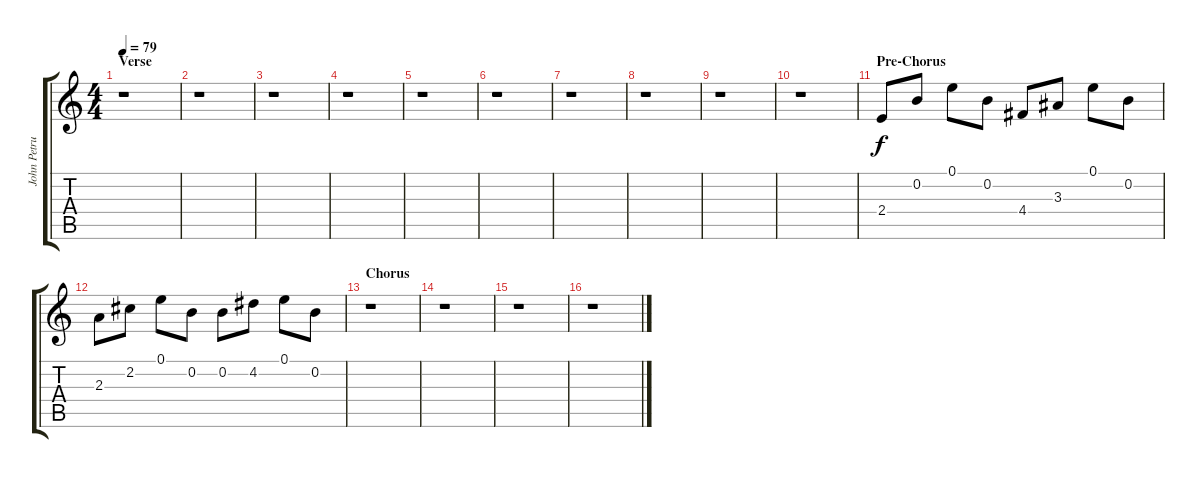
\track ("John Petrucci" "John Petru") {instrument acousticguitarsteel}
\staff {score tabs}
\tuning (E4 B3 G3 D3 A2 E2) {hide}
\ts (4 4)
\section ("" "Verse")
\tempo 79
\clef g2
\ks c
r.1{dy f} |
r.1 |
r.1 |
r.1 |
r.1 |
r.1 |
r.1 |
r.1 |
r.1 |
r.1 |
\section ("" "Pre-Chorus")
2.4.8{balance 13 instrument acousticguitarsteel} 0.2.8 0.1.8 0.2.8 4.4.8 3.3.8 0.1.8 0.2.8 |
2.3.8 2.2.8 0.1.8 0.2.8 0.2.8 4.2.8 0.1.8 0.2.8 |
\section ("" "Chorus")
r.1 |
r.1 |
r.1 |
r.1
